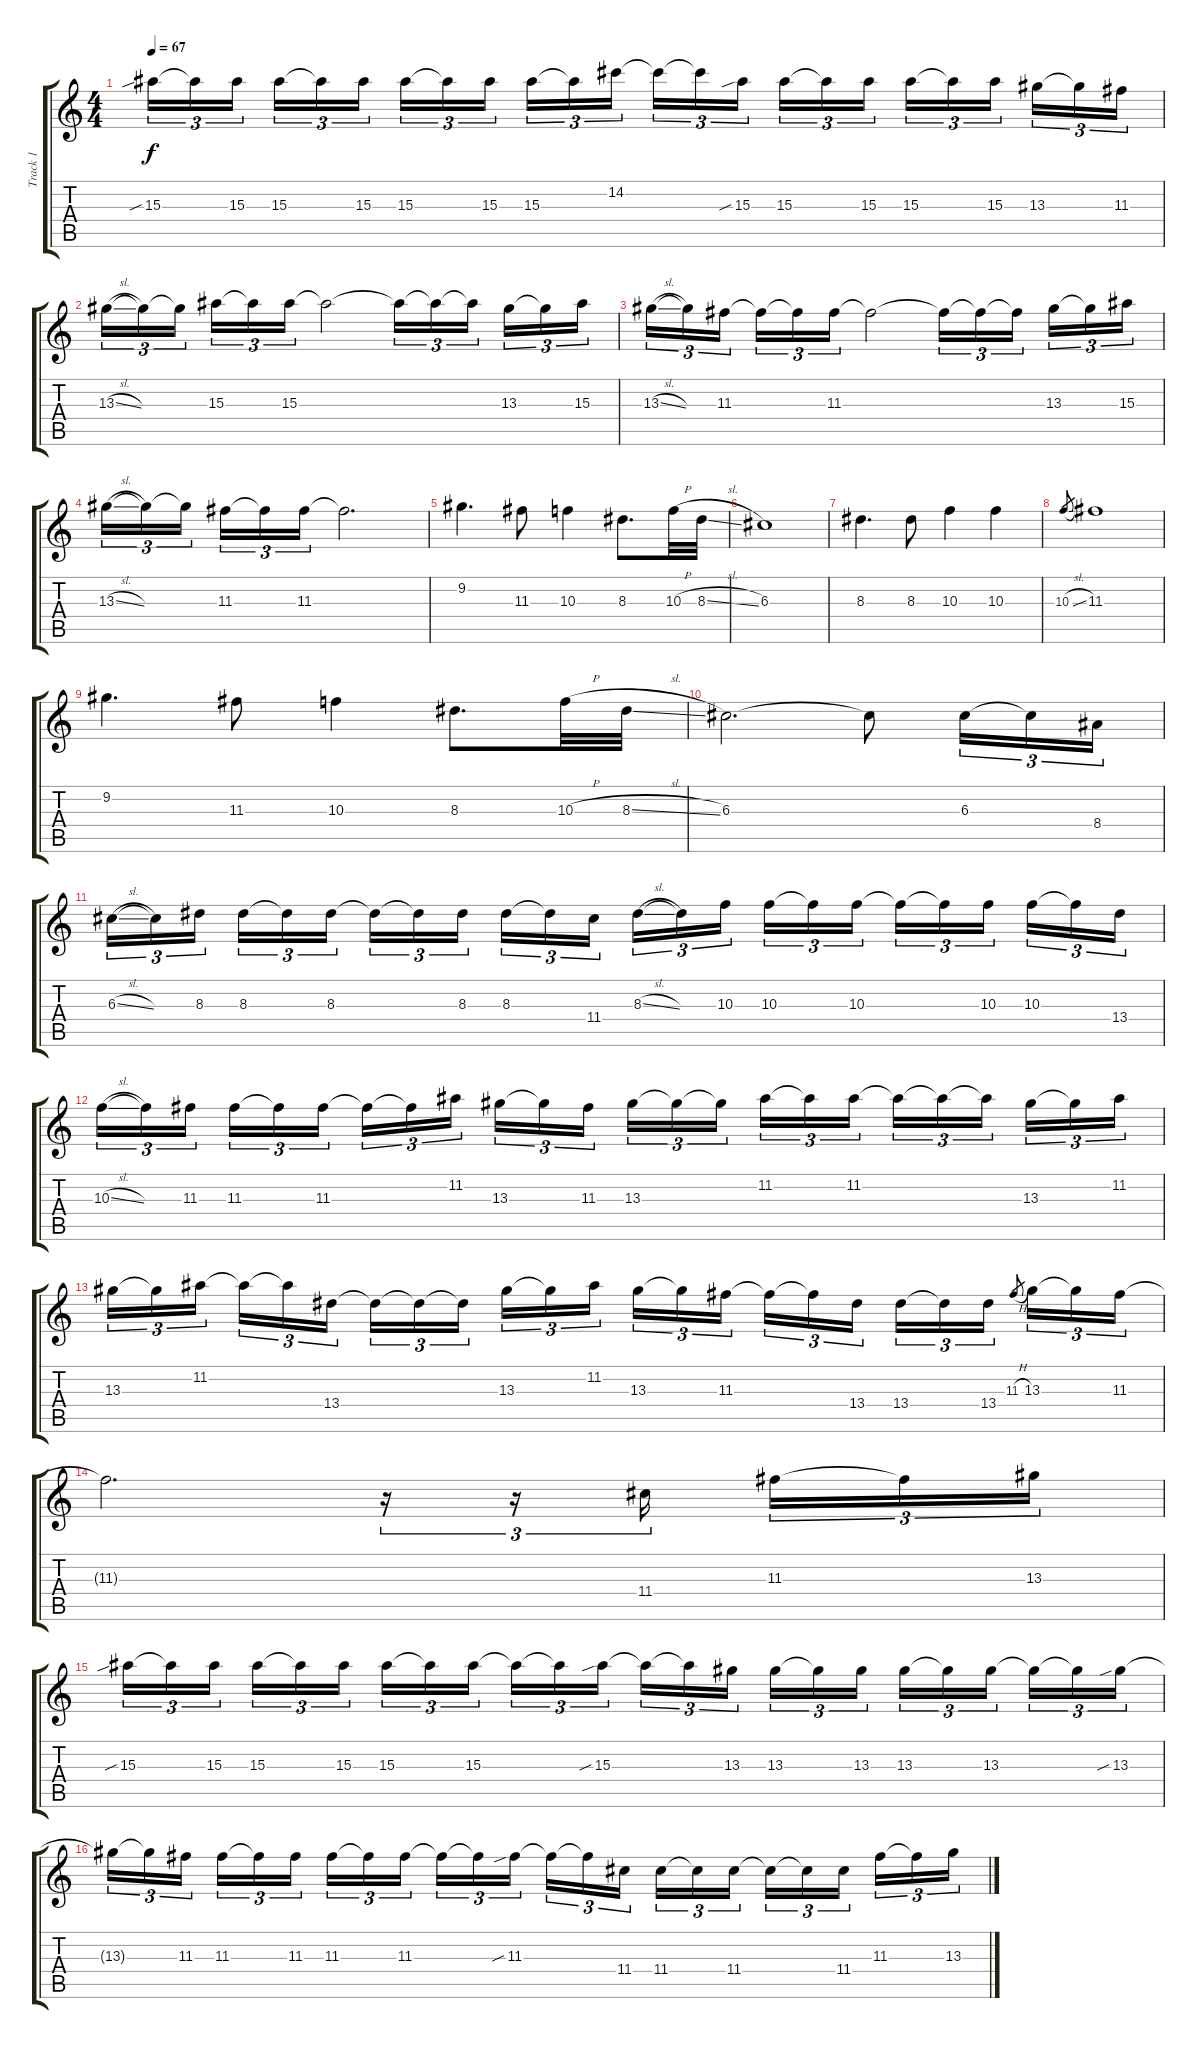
\track ("Track 1" "Track 1") {instrument electricguitarjazz}
\staff {score tabs}
\tuning (E4 B3 G3 D3 A2 E2) {hide}
\ts (4 4)
\tempo 67
\clef g2
\ks c
15.3{sib}.16{tu (3 2) dy f} 15.3{t}.16{tu (3 2)} 15.3.16{tu (3 2) beam splitsecondary} 15.3.16{tu (3 2)} 15.3{t}.16{tu (3 2)} 15.3.16{tu (3 2)} 15.3.16{tu (3 2)} 15.3{t}.16{tu (3 2)} 15.3.16{tu (3 2) beam splitsecondary} 15.3.16{tu (3 2)} 15.3{t}.16{tu (3 2)} 14.2.16{tu (3 2)} 14.2{t}.16{tu (3 2)} 14.2{t}.16{tu (3 2)} 15.3{sib}.16{tu (3 2) beam splitsecondary} 15.3.16{tu (3 2)} 15.3{t}.16{tu (3 2)} 15.3.16{tu (3 2)} 15.3.16{tu (3 2)} 15.3{t}.16{tu (3 2)} 15.3.16{tu (3 2) beam splitsecondary} 13.3.16{tu (3 2)} 13.3{t}.16{tu (3 2)} 11.3.16{tu (3 2)} |
13.3{sl}.16{tu (3 2)} 13.3{t}.16{tu (3 2)} 13.3{t}.16{tu (3 2) beam splitsecondary} 15.3.16{tu (3 2)} 15.3{t}.16{tu (3 2)} 15.3.16{tu (3 2)} 15.3{t}.2 15.3{t}.16{tu (3 2)} 15.3{t}.16{tu (3 2)} 15.3{t}.16{tu (3 2) beam splitsecondary} 13.3.16{tu (3 2)} 13.3{t}.16{tu (3 2)} 15.3.16{tu (3 2)} |
13.3{sl}.16{tu (3 2)} 13.3{t}.16{tu (3 2)} 11.3.16{tu (3 2) beam splitsecondary} 11.3{t}.16{tu (3 2)} 11.3{t}.16{tu (3 2)} 11.3.16{tu (3 2)} 11.3{t}.2 11.3{t}.16{tu (3 2)} 11.3{t}.16{tu (3 2)} 11.3{t}.16{tu (3 2) beam splitsecondary} 13.3.16{tu (3 2)} 13.3{t}.16{tu (3 2)} 15.3.16{tu (3 2)} |
13.3{sl}.16{tu (3 2)} 13.3{t}.16{tu (3 2)} 13.3{t}.16{tu (3 2) beam splitsecondary} 11.3.16{tu (3 2)} 11.3{t}.16{tu (3 2)} 11.3.16{tu (3 2)} 11.3{t}.2{d} |
9.2.4{d} 11.3.8 10.3.4 8.3.8{d} 10.3{h}.32 8.3{sl}.32 |
6.3.1 |
8.3.4{d} 8.3.8 10.3.4 10.3.4 |
10.3{sl}.8{gr} 11.3.1 |
9.2.4{d} 11.3.8 10.3.4 8.3.8{d} 10.3{h}.32 8.3{sl}.32 |
6.3.2{d} 6.3{t}.8 6.3.16{tu (3 2)} 6.3{t}.16{tu (3 2)} 8.4.16{tu (3 2)} |
6.3{sl}.16{tu (3 2)} 6.3{t}.16{tu (3 2)} 8.3.16{tu (3 2) beam splitsecondary} 8.3.16{tu (3 2)} 8.3{t}.16{tu (3 2)} 8.3.16{tu (3 2)} 8.3{t}.16{tu (3 2)} 8.3{t}.16{tu (3 2)} 8.3.16{tu (3 2) beam splitsecondary} 8.3.16{tu (3 2)} 8.3{t}.16{tu (3 2)} 11.4.16{tu (3 2)} 8.3{sl}.16{tu (3 2)} 8.3{t}.16{tu (3 2)} 10.3.16{tu (3 2) beam splitsecondary} 10.3.16{tu (3 2)} 10.3{t}.16{tu (3 2)} 10.3.16{tu (3 2)} 10.3{t}.16{tu (3 2)} 10.3{t}.16{tu (3 2)} 10.3.16{tu (3 2) beam splitsecondary} 10.3.16{tu (3 2)} 10.3{t}.16{tu (3 2)} 13.4.16{tu (3 2)} |
10.3{sl}.16{tu (3 2)} 10.3{t}.16{tu (3 2)} 11.3.16{tu (3 2) beam splitsecondary} 11.3.16{tu (3 2)} 11.3{t}.16{tu (3 2)} 11.3.16{tu (3 2)} 11.3{t}.16{tu (3 2)} 11.3{t}.16{tu (3 2)} 11.2.16{tu (3 2) beam splitsecondary} 13.3.16{tu (3 2)} 13.3{t}.16{tu (3 2)} 11.3.16{tu (3 2)} 13.3.16{tu (3 2)} 13.3{t}.16{tu (3 2)} 13.3{t}.16{tu (3 2) beam splitsecondary} 11.2.16{tu (3 2)} 11.2{t}.16{tu (3 2)} 11.2.16{tu (3 2)} 11.2{t}.16{tu (3 2)} 11.2{t}.16{tu (3 2)} 11.2{t}.16{tu (3 2) beam splitsecondary} 13.3.16{tu (3 2)} 13.3{t}.16{tu (3 2)} 11.2.16{tu (3 2)} |
13.3.16{tu (3 2)} 13.3{t}.16{tu (3 2)} 11.2.16{tu (3 2) beam splitsecondary} 11.2{t}.16{tu (3 2)} 11.2{t}.16{tu (3 2)} 13.4.16{tu (3 2)} 13.4{t}.16{tu (3 2)} 13.4{t}.16{tu (3 2)} 13.4{t}.16{tu (3 2) beam splitsecondary} 13.3.16{tu (3 2)} 13.3{t}.16{tu (3 2)} 11.2.16{tu (3 2)} 13.3.16{tu (3 2)} 13.3{t}.16{tu (3 2)} 11.3.16{tu (3 2) beam splitsecondary} 11.3{t}.16{tu (3 2)} 11.3{t}.16{tu (3 2)} 13.4.16{tu (3 2)} 13.4.16{tu (3 2)} 13.4{t}.16{tu (3 2)} 13.4.16{tu (3 2)} 11.3{h}.8{gr beam splitsecondary} 13.3.16{tu (3 2)} 13.3{t}.16{tu (3 2)} 11.3.16{tu (3 2)} |
11.3{t}.2{d} r.16{tu (3 2)} r.16{tu (3 2)} 11.4.16{tu (3 2) instrument overdrivenguitar beam splitsecondary} 11.3.16{tu (3 2)} 11.3{t}.16{tu (3 2)} 13.3.16{tu (3 2)} |
15.3{sib}.16{tu (3 2)} 15.3{t}.16{tu (3 2)} 15.3.16{tu (3 2) beam splitsecondary} 15.3.16{tu (3 2)} 15.3{t}.16{tu (3 2)} 15.3.16{tu (3 2)} 15.3.16{tu (3 2)} 15.3{t}.16{tu (3 2)} 15.3.16{tu (3 2) beam splitsecondary} 15.3{t}.16{tu (3 2)} 15.3{t}.16{tu (3 2)} 15.3{sib}.16{tu (3 2)} 15.3{t}.16{tu (3 2)} 15.3{t}.16{tu (3 2)} 13.3.16{tu (3 2) beam splitsecondary} 13.3.16{tu (3 2)} 13.3{t}.16{tu (3 2)} 13.3.16{tu (3 2)} 13.3.16{tu (3 2)} 13.3{t}.16{tu (3 2)} 13.3.16{tu (3 2) beam splitsecondary} 13.3{t}.16{tu (3 2)} 13.3{t}.16{tu (3 2)} 13.3{sib}.16{tu (3 2)} |
13.3{t}.16{tu (3 2)} 13.3{t}.16{tu (3 2)} 11.3.16{tu (3 2) beam splitsecondary} 11.3.16{tu (3 2)} 11.3{t}.16{tu (3 2)} 11.3.16{tu (3 2)} 11.3.16{tu (3 2)} 11.3{t}.16{tu (3 2)} 11.3.16{tu (3 2) beam splitsecondary} 11.3{t}.16{tu (3 2)} 11.3{t}.16{tu (3 2)} 11.3{sib}.16{tu (3 2)} 11.3{t}.16{tu (3 2)} 11.3{t}.16{tu (3 2)} 11.4.16{tu (3 2) beam splitsecondary} 11.4.16{tu (3 2)} 11.4{t}.16{tu (3 2)} 11.4.16{tu (3 2)} 11.4{t}.16{tu (3 2)} 11.4{t}.16{tu (3 2)} 11.4.16{tu (3 2) beam splitsecondary} 11.3.16{tu (3 2)} 11.3{t}.16{tu (3 2)} 13.3.16{tu (3 2)}
